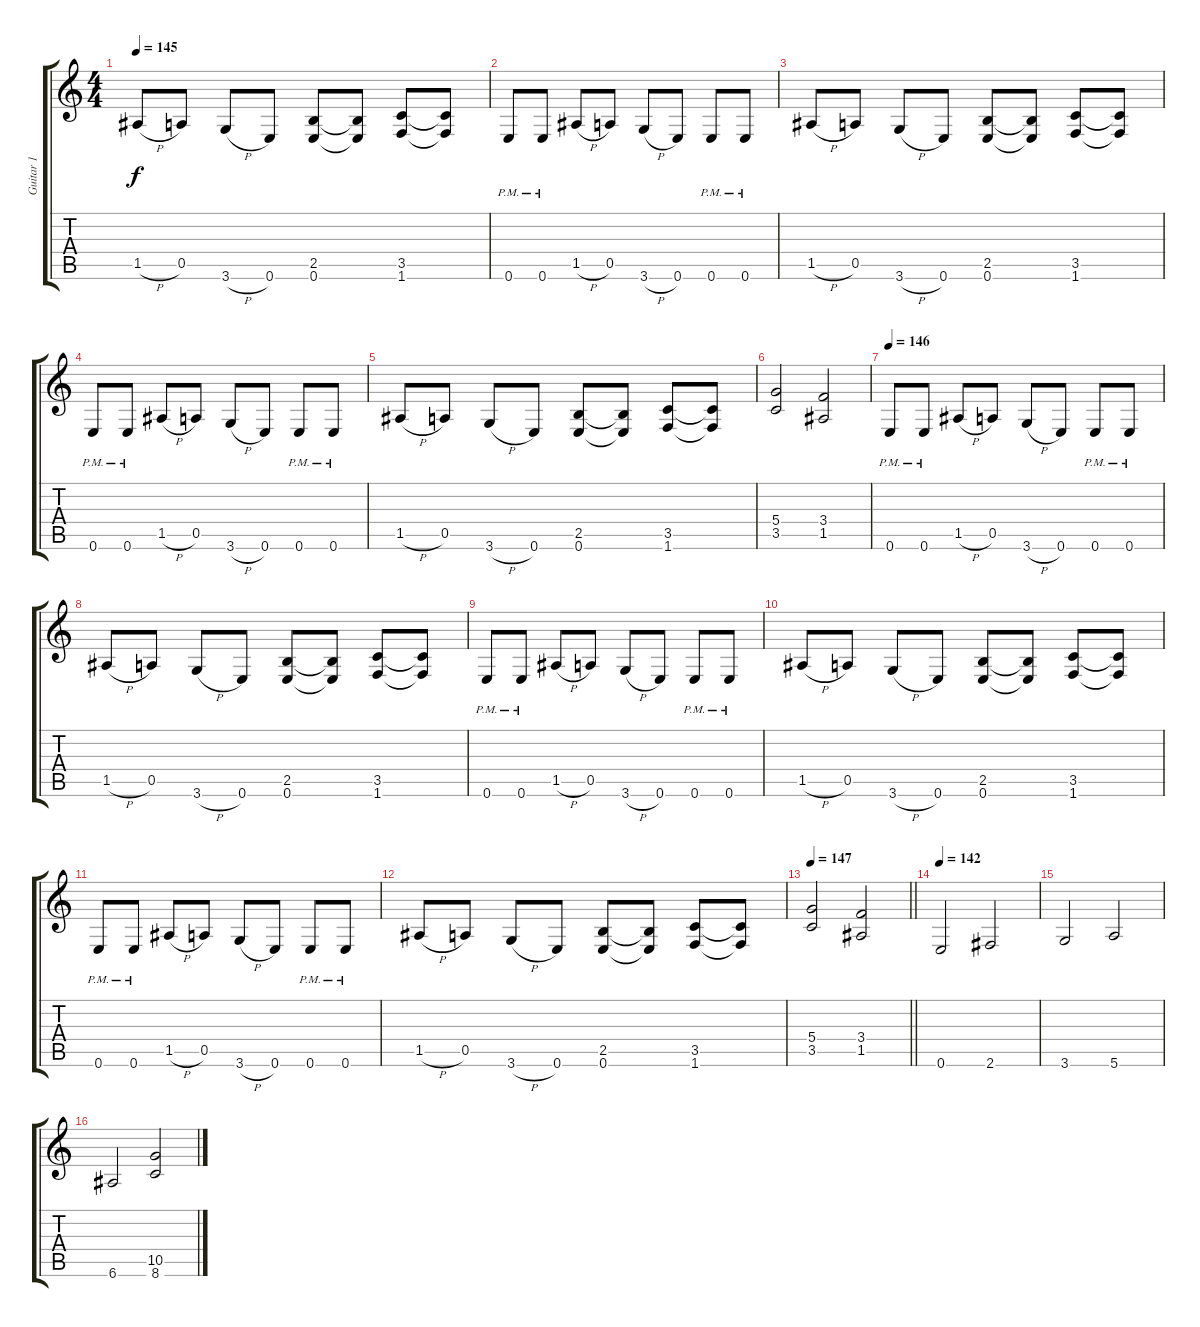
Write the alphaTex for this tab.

\track ("Guitar 1" "Guitar 1") {instrument distortionguitar}
\staff {score tabs}
\tuning (E4 B3 G3 D3 A2 E2) {hide}
\ts (4 4)
\tempo 145
\clef g2
\ks c
1.5{h}.8{dy f} 0.5.8 3.6{h}.8 0.6.8 (2.5 0.6).8 (2.5{t} 0.6{t}).8 (3.5 1.6).8 (3.5{t} 1.6{t}).8 |
0.6{pm}.8 0.6{pm}.8 1.5{h}.8 0.5.8 3.6{h}.8 0.6.8 0.6{pm}.8 0.6{pm}.8 |
1.5{h}.8 0.5.8 3.6{h}.8 0.6.8 (2.5 0.6).8 (2.5{t} 0.6{t}).8 (3.5 1.6).8 (3.5{t} 1.6{t}).8 |
0.6{pm}.8 0.6{pm}.8 1.5{h}.8 0.5.8 3.6{h}.8 0.6.8 0.6{pm}.8 0.6{pm}.8 |
1.5{h}.8 0.5.8 3.6{h}.8 0.6.8 (2.5 0.6).8 (2.5{t} 0.6{t}).8 (3.5 1.6).8 (3.5{t} 1.6{t}).8 |
(5.4 3.5).2 (3.4 1.5).2 |
\tempo 146
0.6{pm}.8 0.6{pm}.8 1.5{h}.8 0.5.8 3.6{h}.8 0.6.8 0.6{pm}.8 0.6{pm}.8 |
1.5{h}.8 0.5.8 3.6{h}.8 0.6.8 (2.5 0.6).8 (2.5{t} 0.6{t}).8 (3.5 1.6).8 (3.5{t} 1.6{t}).8 |
0.6{pm}.8 0.6{pm}.8 1.5{h}.8 0.5.8 3.6{h}.8 0.6.8 0.6{pm}.8 0.6{pm}.8 |
1.5{h}.8 0.5.8 3.6{h}.8 0.6.8 (2.5 0.6).8 (2.5{t} 0.6{t}).8 (3.5 1.6).8 (3.5{t} 1.6{t}).8 |
0.6{pm}.8 0.6{pm}.8 1.5{h}.8 0.5.8 3.6{h}.8 0.6.8 0.6{pm}.8 0.6{pm}.8 |
1.5{h}.8 0.5.8 3.6{h}.8 0.6.8 (2.5 0.6).8 (2.5{t} 0.6{t}).8 (3.5 1.6).8 (3.5{t} 1.6{t}).8 |
\tempo 147
\barLineRight lightlight
(5.4 3.5).2 (3.4 1.5).2 |
\tempo 150
\tempo 142
0.6.2 2.6.2 |
3.6.2 5.6.2 |
6.6.2 (10.5 8.6).2
